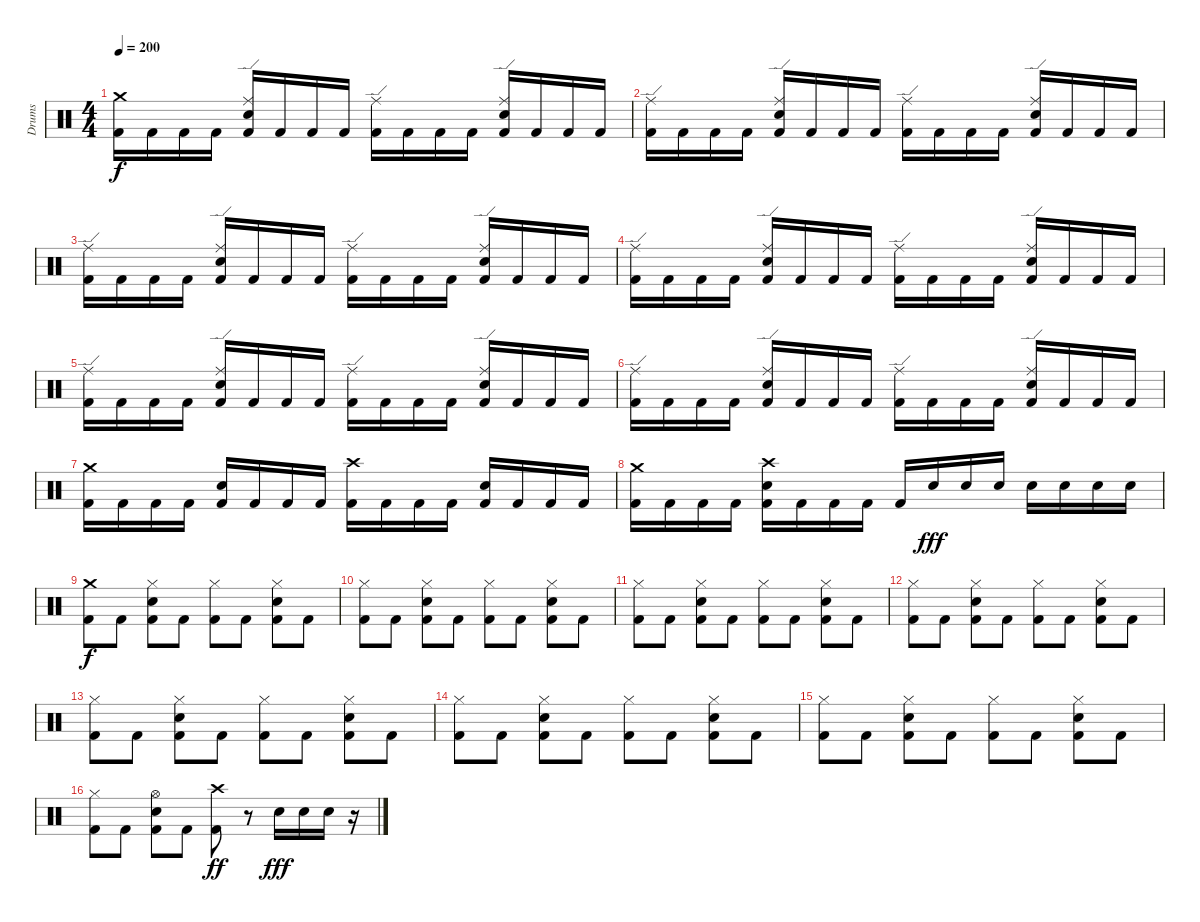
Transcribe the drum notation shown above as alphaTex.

\bracketExtendMode groupsimilarinstruments
\otherSystemsTrackNameOrientation horizontal
\track ("Drumkit" "Drums") {instrument percussion}
\staff {score}
\articulation defaults
\ts (4 4)
\tempo 200
\clef neutral
\ks c
("Crash medium (hit)" "Kick (hit) 2").16{dy f} "Kick (hit) 2".16 "Kick (hit) 2".16 "Kick (hit) 2".16 ("Ride (edge)" "Snare (hit) 2" "Kick (hit) 2").16 "Kick (hit) 2".16 "Kick (hit) 2".16 "Kick (hit) 2".16 ("Ride (edge)" "Kick (hit) 2").16 "Kick (hit) 2".16 "Kick (hit) 2".16 "Kick (hit) 2".16 ("Ride (edge)" "Snare (hit) 2" "Kick (hit) 2").16 "Kick (hit) 2".16 "Kick (hit) 2".16 "Kick (hit) 2".16 |
("Ride (edge)" "Kick (hit) 2").16 "Kick (hit) 2".16 "Kick (hit) 2".16 "Kick (hit) 2".16 ("Ride (edge)" "Snare (hit) 2" "Kick (hit) 2").16 "Kick (hit) 2".16 "Kick (hit) 2".16 "Kick (hit) 2".16 ("Ride (edge)" "Kick (hit) 2").16 "Kick (hit) 2".16 "Kick (hit) 2".16 "Kick (hit) 2".16 ("Ride (edge)" "Snare (hit) 2" "Kick (hit) 2").16 "Kick (hit) 2".16 "Kick (hit) 2".16 "Kick (hit) 2".16 |
("Ride (edge)" "Kick (hit) 2").16 "Kick (hit) 2".16 "Kick (hit) 2".16 "Kick (hit) 2".16 ("Ride (edge)" "Snare (hit) 2" "Kick (hit) 2").16 "Kick (hit) 2".16 "Kick (hit) 2".16 "Kick (hit) 2".16 ("Ride (edge)" "Kick (hit) 2").16 "Kick (hit) 2".16 "Kick (hit) 2".16 "Kick (hit) 2".16 ("Ride (edge)" "Snare (hit) 2" "Kick (hit) 2").16 "Kick (hit) 2".16 "Kick (hit) 2".16 "Kick (hit) 2".16 |
("Ride (edge)" "Kick (hit) 2").16 "Kick (hit) 2".16 "Kick (hit) 2".16 "Kick (hit) 2".16 ("Ride (edge)" "Snare (hit) 2" "Kick (hit) 2").16 "Kick (hit) 2".16 "Kick (hit) 2".16 "Kick (hit) 2".16 ("Ride (edge)" "Kick (hit) 2").16 "Kick (hit) 2".16 "Kick (hit) 2".16 "Kick (hit) 2".16 ("Ride (edge)" "Snare (hit) 2" "Kick (hit) 2").16 "Kick (hit) 2".16 "Kick (hit) 2".16 "Kick (hit) 2".16 |
("Ride (edge)" "Kick (hit) 2").16 "Kick (hit) 2".16 "Kick (hit) 2".16 "Kick (hit) 2".16 ("Ride (edge)" "Snare (hit) 2" "Kick (hit) 2").16 "Kick (hit) 2".16 "Kick (hit) 2".16 "Kick (hit) 2".16 ("Ride (edge)" "Kick (hit) 2").16 "Kick (hit) 2".16 "Kick (hit) 2".16 "Kick (hit) 2".16 ("Ride (edge)" "Snare (hit) 2" "Kick (hit) 2").16 "Kick (hit) 2".16 "Kick (hit) 2".16 "Kick (hit) 2".16 |
("Ride (edge)" "Kick (hit) 2").16 "Kick (hit) 2".16 "Kick (hit) 2".16 "Kick (hit) 2".16 ("Ride (edge)" "Snare (hit) 2" "Kick (hit) 2").16 "Kick (hit) 2".16 "Kick (hit) 2".16 "Kick (hit) 2".16 ("Ride (edge)" "Kick (hit) 2").16 "Kick (hit) 2".16 "Kick (hit) 2".16 "Kick (hit) 2".16 ("Ride (edge)" "Snare (hit) 2" "Kick (hit) 2").16 "Kick (hit) 2".16 "Kick (hit) 2".16 "Kick (hit) 2".16 |
("Crash medium (hit)" "Kick (hit) 2").16 "Kick (hit) 2".16 "Kick (hit) 2".16 "Kick (hit) 2".16 ("Snare (hit) 2" "Kick (hit) 2").16 "Kick (hit) 2".16 "Kick (hit) 2".16 "Kick (hit) 2".16 ("Crash high (hit)" "Kick (hit) 2").16 "Kick (hit) 2".16 "Kick (hit) 2".16 "Kick (hit) 2".16 ("Snare (hit) 2" "Kick (hit) 2").16 "Kick (hit) 2".16 "Kick (hit) 2".16 "Kick (hit) 2".16 |
("Crash medium (hit)" "Kick (hit) 2").16 "Kick (hit) 2".16 "Kick (hit) 2".16 "Kick (hit) 2".16 ("Crash high (hit)" "Snare (hit) 2" "Kick (hit) 2").16 "Kick (hit) 2".16 "Kick (hit) 2".16 "Kick (hit) 2".16 "Kick (hit) 2".16 "Snare (hit) 2".16{dy fff} "Snare (hit) 2".16 "Snare (hit) 2".16 "Snare (hit) 2".16 "Snare (hit) 2".16 "Snare (hit) 2".16 "Snare (hit) 2".16 |
("Crash medium (hit)" "Kick (hit) 2").8{dy f} "Kick (hit) 2".8 ("Hi-Hat (closed)" "Snare (hit) 2" "Kick (hit) 2").8 "Kick (hit) 2".8 ("Hi-Hat (closed)" "Kick (hit) 2").8 "Kick (hit) 2".8 ("Hi-Hat (closed)" "Snare (hit) 2" "Kick (hit) 2").8 "Kick (hit) 2".8 |
("Hi-Hat (closed)" "Kick (hit) 2").8 "Kick (hit) 2".8 ("Hi-Hat (closed)" "Snare (hit) 2" "Kick (hit) 2").8 "Kick (hit) 2".8 ("Hi-Hat (closed)" "Kick (hit) 2").8 "Kick (hit) 2".8 ("Hi-Hat (closed)" "Snare (hit) 2" "Kick (hit) 2").8 "Kick (hit) 2".8 |
("Hi-Hat (closed)" "Kick (hit) 2").8 "Kick (hit) 2".8 ("Hi-Hat (closed)" "Snare (hit) 2" "Kick (hit) 2").8 "Kick (hit) 2".8 ("Hi-Hat (closed)" "Kick (hit) 2").8 "Kick (hit) 2".8 ("Hi-Hat (closed)" "Snare (hit) 2" "Kick (hit) 2").8 "Kick (hit) 2".8 |
("Hi-Hat (closed)" "Kick (hit) 2").8 "Kick (hit) 2".8 ("Hi-Hat (closed)" "Snare (hit) 2" "Kick (hit) 2").8 "Kick (hit) 2".8 ("Hi-Hat (closed)" "Kick (hit) 2").8 "Kick (hit) 2".8 ("Hi-Hat (closed)" "Snare (hit) 2" "Kick (hit) 2").8 "Kick (hit) 2".8 |
("Hi-Hat (closed)" "Kick (hit) 2").8 "Kick (hit) 2".8 ("Hi-Hat (closed)" "Snare (hit) 2" "Kick (hit) 2").8 "Kick (hit) 2".8 ("Hi-Hat (closed)" "Kick (hit) 2").8 "Kick (hit) 2".8 ("Hi-Hat (closed)" "Snare (hit) 2" "Kick (hit) 2").8 "Kick (hit) 2".8 |
("Hi-Hat (closed)" "Kick (hit) 2").8 "Kick (hit) 2".8 ("Hi-Hat (closed)" "Snare (hit) 2" "Kick (hit) 2").8 "Kick (hit) 2".8 ("Hi-Hat (closed)" "Kick (hit) 2").8 "Kick (hit) 2".8 ("Hi-Hat (closed)" "Snare (hit) 2" "Kick (hit) 2").8 "Kick (hit) 2".8 |
("Hi-Hat (closed)" "Kick (hit) 2").8 "Kick (hit) 2".8 ("Hi-Hat (closed)" "Snare (hit) 2" "Kick (hit) 2").8 "Kick (hit) 2".8 ("Hi-Hat (closed)" "Kick (hit) 2").8 "Kick (hit) 2".8 ("Hi-Hat (closed)" "Snare (hit) 2" "Kick (hit) 2").8 "Kick (hit) 2".8 |
("Hi-Hat (closed)" "Kick (hit) 2").8 "Kick (hit) 2".8 ("Hi-Hat (open)" "Snare (hit) 2" "Kick (hit) 2").8 "Kick (hit) 2".8 ("Crash high (hit)" "Kick (hit) 2").8{dy ff} r.8 "Snare (hit) 2".16{dy fff} "Snare (hit) 2".16 "Snare (hit) 2".16 r.16
